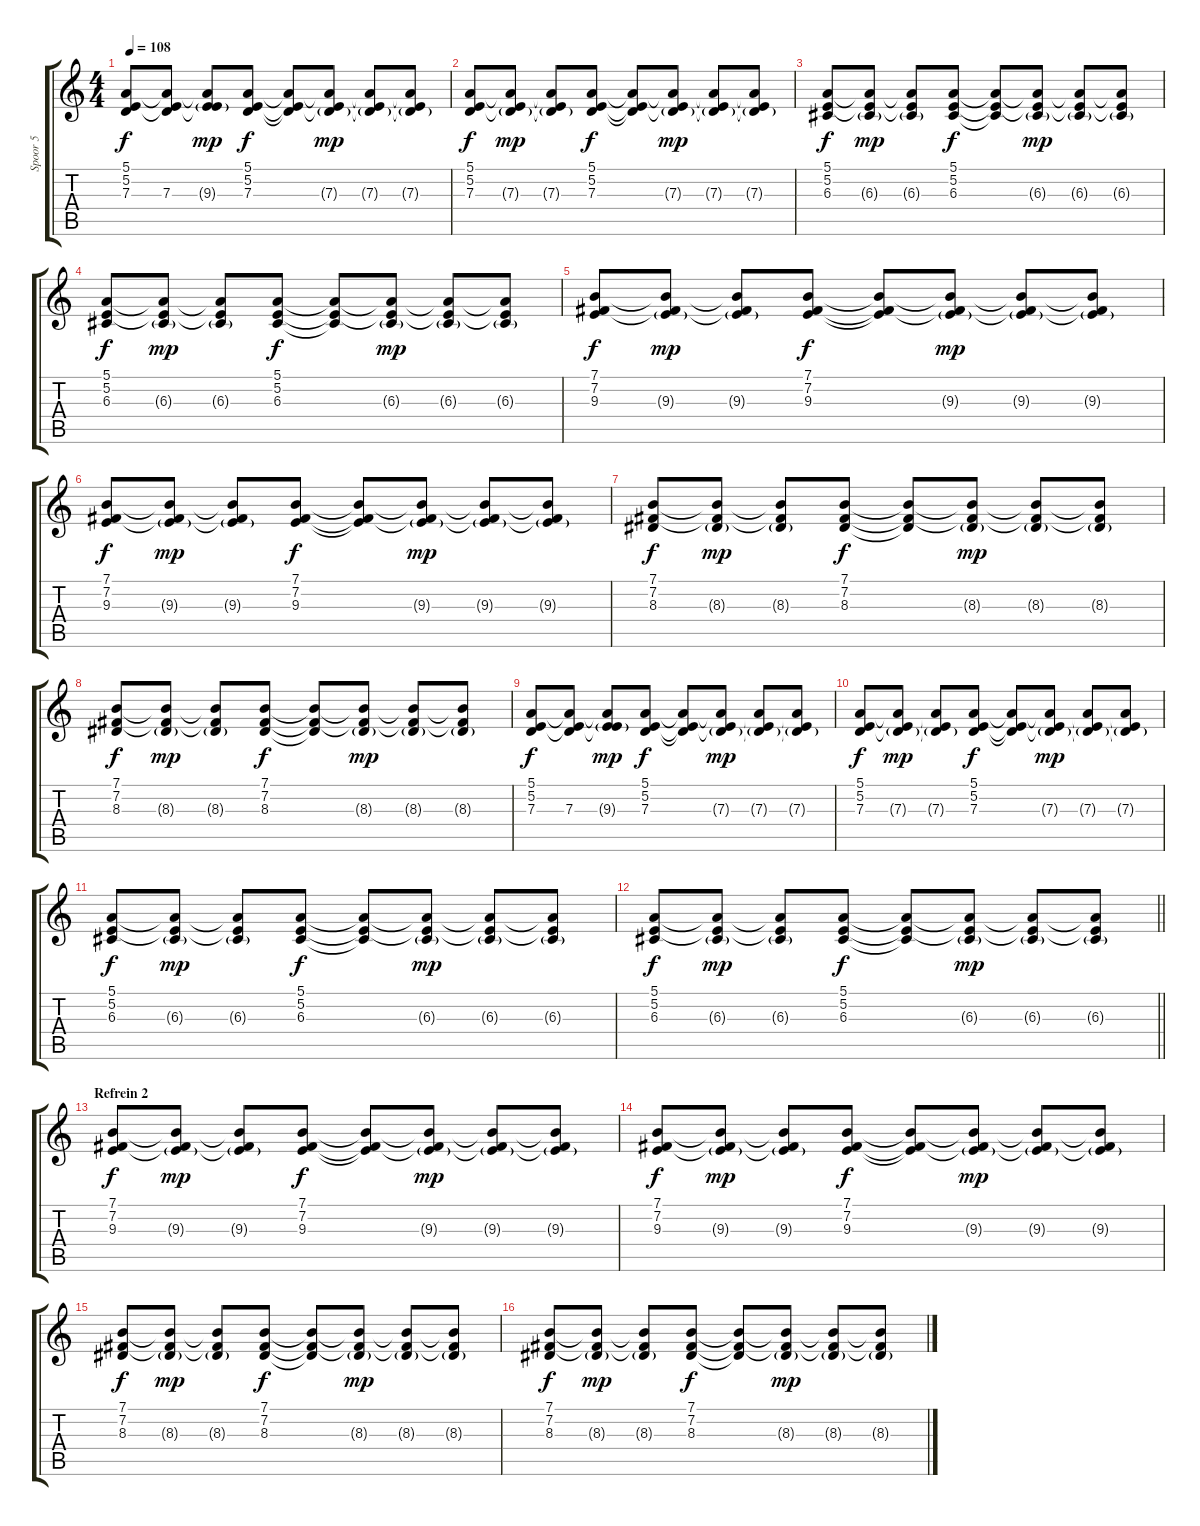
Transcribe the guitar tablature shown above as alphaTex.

\track ("Spoor 5" "Spoor 5") {instrument acousticgrandpiano}
\staff {score tabs}
\tuning (E4 B3 G3 D3 A2 E2) {hide}
\ts (4 4)
\tempo 108
\clef g2
\ks c
(5.1 5.2 7.3).8{dy f} (5.1{t} 5.2{t} 7.3).8 (5.1{t} 5.2{t} 9.3{g}).8{dy mp} (5.1 5.2 7.3).8{dy f} (5.1{t} 5.2{t} 7.3{t}).8 (5.1{t} 5.2{t} 7.3{g}).8{dy mp} (5.1{t} 5.2{t} 7.3{g}).8 (5.1{t} 5.2{t} 7.3{g}).8 |
(5.1 5.2 7.3).8{dy f} (5.1{t} 5.2{t} 7.3{g}).8{dy mp} (5.1{t} 5.2{t} 7.3{g}).8 (5.1 5.2 7.3).8{dy f} (5.1{t} 5.2{t} 7.3{t}).8 (5.1{t} 5.2{t} 7.3{g}).8{dy mp} (5.1{t} 5.2{t} 7.3{g}).8 (5.1{t} 5.2{t} 7.3{g}).8 |
(5.1 5.2 6.3).8{dy f} (5.1{t} 5.2{t} 6.3{g}).8{dy mp} (5.1{t} 5.2{t} 6.3{g}).8 (5.1 5.2 6.3).8{dy f} (5.1{t} 5.2{t} 6.3{t}).8 (5.1{t} 5.2{t} 6.3{g}).8{dy mp} (5.1{t} 5.2{t} 6.3{g}).8 (5.1{t} 5.2{t} 6.3{g}).8 |
(5.1 5.2 6.3).8{dy f} (5.1{t} 5.2{t} 6.3{g}).8{dy mp} (5.1{t} 5.2{t} 6.3{g}).8 (5.1 5.2 6.3).8{dy f} (5.1{t} 5.2{t} 6.3{t}).8 (5.1{t} 5.2{t} 6.3{g}).8{dy mp} (5.1{t} 5.2{t} 6.3{g}).8 (5.1{t} 5.2{t} 6.3{g}).8 |
(7.1 7.2 9.3).8{dy f} (7.1{t} 7.2{t} 9.3{g}).8{dy mp} (7.1{t} 7.2{t} 9.3{g}).8 (7.1 7.2 9.3).8{dy f} (7.1{t} 7.2{t} 9.3{t}).8 (7.1{t} 7.2{t} 9.3{g}).8{dy mp} (7.1{t} 7.2{t} 9.3{g}).8 (7.1{t} 7.2{t} 9.3{g}).8 |
(7.1 7.2 9.3).8{dy f} (7.1{t} 7.2{t} 9.3{g}).8{dy mp} (7.1{t} 7.2{t} 9.3{g}).8 (7.1 7.2 9.3).8{dy f} (7.1{t} 7.2{t} 9.3{t}).8 (7.1{t} 7.2{t} 9.3{g}).8{dy mp} (7.1{t} 7.2{t} 9.3{g}).8 (7.1{t} 7.2{t} 9.3{g}).8 |
(7.1 7.2 8.3).8{dy f} (7.1{t} 7.2{t} 8.3{g}).8{dy mp} (7.1{t} 7.2{t} 8.3{g}).8 (7.1 7.2 8.3).8{dy f} (7.1{t} 7.2{t} 8.3{t}).8 (7.1{t} 7.2{t} 8.3{g}).8{dy mp} (7.1{t} 7.2{t} 8.3{g}).8 (7.1{t} 7.2{t} 8.3{g}).8 |
(7.1 7.2 8.3).8{dy f} (7.1{t} 7.2{t} 8.3{g}).8{dy mp} (7.1{t} 7.2{t} 8.3{g}).8 (7.1 7.2 8.3).8{dy f} (7.1{t} 7.2{t} 8.3{t}).8 (7.1{t} 7.2{t} 8.3{g}).8{dy mp} (7.1{t} 7.2{t} 8.3{g}).8 (7.1{t} 7.2{t} 8.3{g}).8 |
(5.1 5.2 7.3).8{dy f} (5.1{t} 5.2{t} 7.3).8 (5.1{t} 5.2{t} 9.3{g}).8{dy mp} (5.1 5.2 7.3).8{dy f} (5.1{t} 5.2{t} 7.3{t}).8 (5.1{t} 5.2{t} 7.3{g}).8{dy mp} (5.1{t} 5.2{t} 7.3{g}).8 (5.1{t} 5.2{t} 7.3{g}).8 |
(5.1 5.2 7.3).8{dy f} (5.1{t} 5.2{t} 7.3{g}).8{dy mp} (5.1{t} 5.2{t} 7.3{g}).8 (5.1 5.2 7.3).8{dy f} (5.1{t} 5.2{t} 7.3{t}).8 (5.1{t} 5.2{t} 7.3{g}).8{dy mp} (5.1{t} 5.2{t} 7.3{g}).8 (5.1{t} 5.2{t} 7.3{g}).8 |
(5.1 5.2 6.3).8{dy f} (5.1{t} 5.2{t} 6.3{g}).8{dy mp} (5.1{t} 5.2{t} 6.3{g}).8 (5.1 5.2 6.3).8{dy f} (5.1{t} 5.2{t} 6.3{t}).8 (5.1{t} 5.2{t} 6.3{g}).8{dy mp} (5.1{t} 5.2{t} 6.3{g}).8 (5.1{t} 5.2{t} 6.3{g}).8 |
\barLineRight lightlight
(5.1 5.2 6.3).8{dy f} (5.1{t} 5.2{t} 6.3{g}).8{dy mp} (5.1{t} 5.2{t} 6.3{g}).8 (5.1 5.2 6.3).8{dy f} (5.1{t} 5.2{t} 6.3{t}).8 (5.1{t} 5.2{t} 6.3{g}).8{dy mp} (5.1{t} 5.2{t} 6.3{g}).8 (5.1{t} 5.2{t} 6.3{g}).8 |
\section ("" "Refrein 2")
(7.1 7.2 9.3).8{dy f} (7.1{t} 7.2{t} 9.3{g}).8{dy mp} (7.1{t} 7.2{t} 9.3{g}).8 (7.1 7.2 9.3).8{dy f} (7.1{t} 7.2{t} 9.3{t}).8 (7.1{t} 7.2{t} 9.3{g}).8{dy mp} (7.1{t} 7.2{t} 9.3{g}).8 (7.1{t} 7.2{t} 9.3{g}).8 |
(7.1 7.2 9.3).8{dy f} (7.1{t} 7.2{t} 9.3{g}).8{dy mp} (7.1{t} 7.2{t} 9.3{g}).8 (7.1 7.2 9.3).8{dy f} (7.1{t} 7.2{t} 9.3{t}).8 (7.1{t} 7.2{t} 9.3{g}).8{dy mp} (7.1{t} 7.2{t} 9.3{g}).8 (7.1{t} 7.2{t} 9.3{g}).8 |
(7.1 7.2 8.3).8{dy f} (7.1{t} 7.2{t} 8.3{g}).8{dy mp} (7.1{t} 7.2{t} 8.3{g}).8 (7.1 7.2 8.3).8{dy f} (7.1{t} 7.2{t} 8.3{t}).8 (7.1{t} 7.2{t} 8.3{g}).8{dy mp} (7.1{t} 7.2{t} 8.3{g}).8 (7.1{t} 7.2{t} 8.3{g}).8 |
(7.1 7.2 8.3).8{dy f} (7.1{t} 7.2{t} 8.3{g}).8{dy mp} (7.1{t} 7.2{t} 8.3{g}).8 (7.1 7.2 8.3).8{dy f} (7.1{t} 7.2{t} 8.3{t}).8 (7.1{t} 7.2{t} 8.3{g}).8{dy mp} (7.1{t} 7.2{t} 8.3{g}).8 (7.1{t} 7.2{t} 8.3{g}).8
